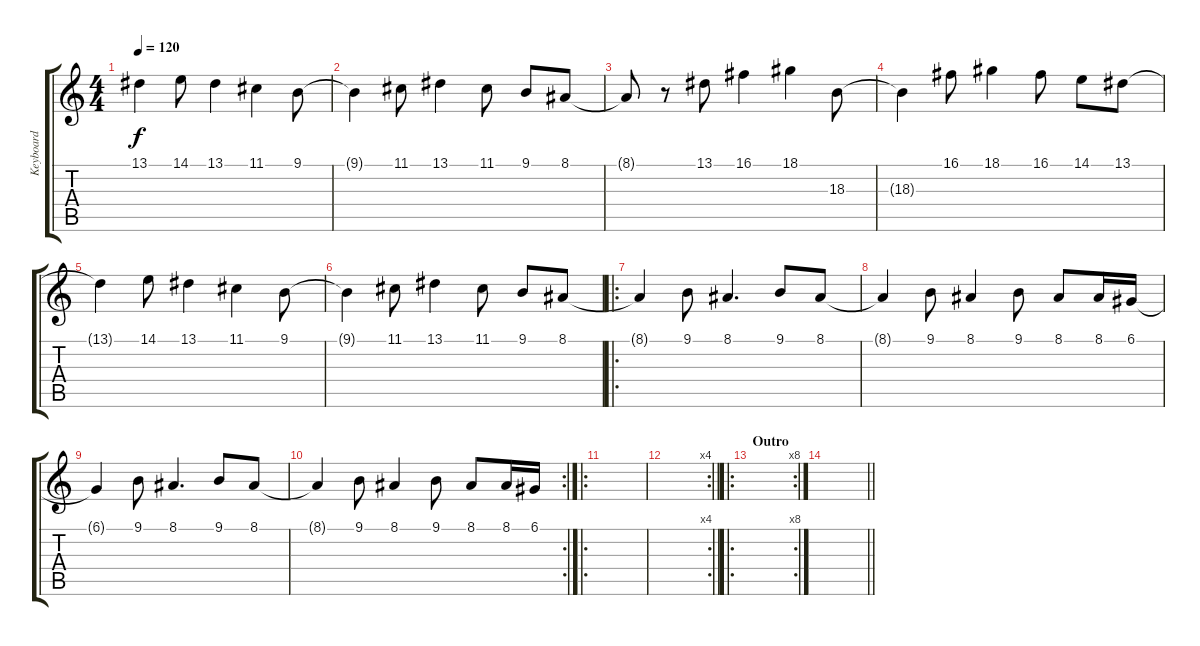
\track ("Keyboard" "Keyboard") {instrument synthstrings2}
\staff {score tabs}
\tuning (D4 A3 F3 C3 G2 C2) {hide}
\ts (4 4)
\tempo 120
\clef g2
\ks c
13.1{t}.4{dy f} 14.1.8 13.1.4 11.1.4 9.1.8 |
9.1{t}.4 11.1.8 13.1.4 11.1.8 9.1.8 8.1.8 |
8.1{t}.8 r.8 13.1.8 16.1.4 18.1.4 18.3.8 |
18.3{t}.4 16.1.8 18.1.4 16.1.8 14.1.8 13.1.8 |
13.1{t}.4 14.1.8 13.1.4 11.1.4 9.1.8 |
9.1{t}.4 11.1.8 13.1.4 11.1.8 9.1.8 8.1.8 |
\ro
8.1{t}.4 9.1.8 8.1.4{d} 9.1.8 8.1.8 |
8.1{t}.4 9.1.8 8.1.4 9.1.8 8.1.8 8.1.16 6.1.16 |
6.1{t}.4 9.1.8 8.1.4{d} 9.1.8 8.1.8 |
\rc 2
8.1{t}.4 9.1.8 8.1.4 9.1.8 8.1.8 8.1.16 6.1.16 |
\ro
|
\rc 4
\barLineRight lightlight
|
\ro
\rc 8
\section ("" "Outro")
|
\barLineRight lightlight
